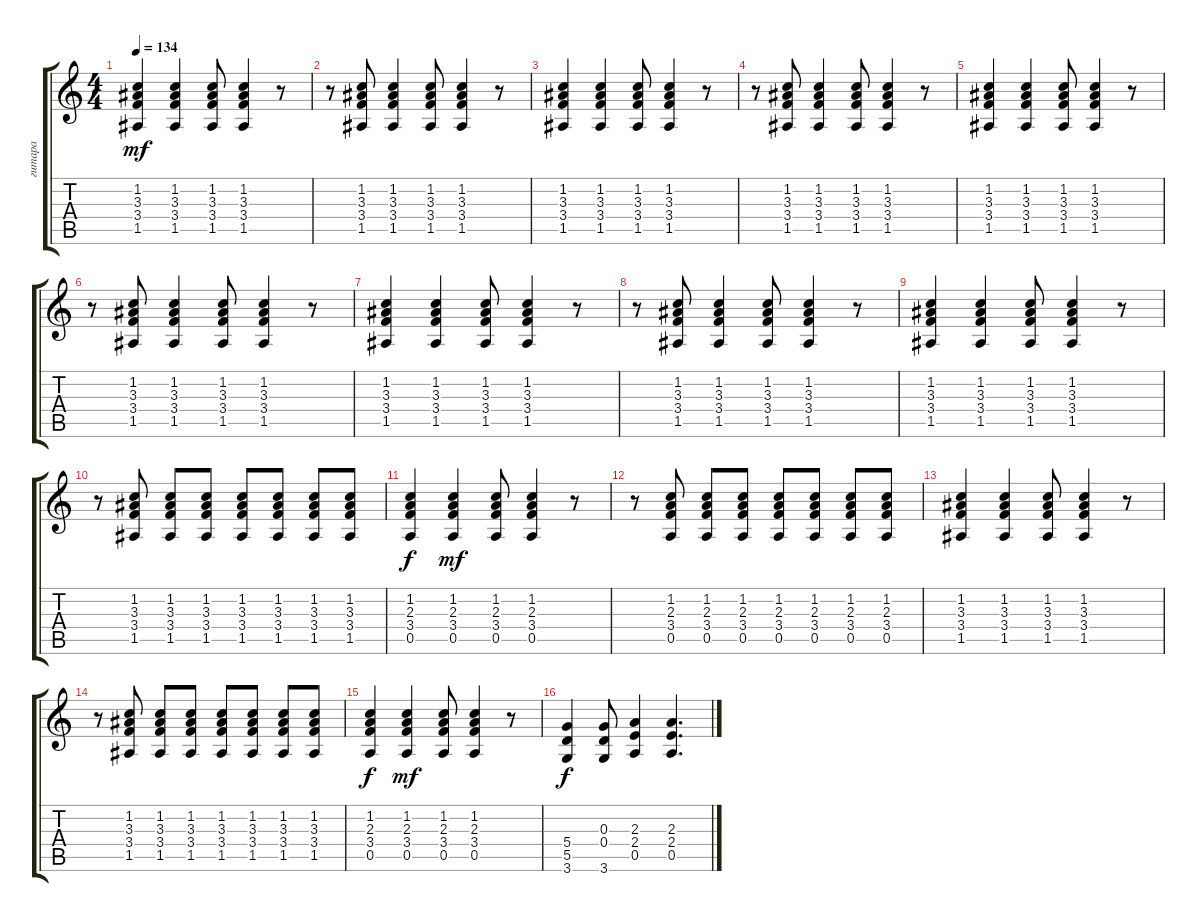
\track ("гитара" "гитара") {instrument overdrivenguitar}
\staff {score tabs}
\tuning (E4 B3 G3 D3 A2 E2) {hide}
\ts (4 4)
\tempo 134
\clef g2
\ks c
(1.2 3.3 3.4 1.5).4{dy mf} (1.2 3.3 3.4 1.5).4 (1.2 3.3 3.4 1.5).8 (1.2 3.3 3.4 1.5).4 r.8 |
r.8 (1.2 3.3 3.4 1.5).8 (1.2 3.3 3.4 1.5).4 (1.2 3.3 3.4 1.5).8 (1.2 3.3 3.4 1.5).4 r.8 |
(1.2 3.3 3.4 1.5).4 (1.2 3.3 3.4 1.5).4 (1.2 3.3 3.4 1.5).8 (1.2 3.3 3.4 1.5).4 r.8 |
r.8 (1.2 3.3 3.4 1.5).8 (1.2 3.3 3.4 1.5).4 (1.2 3.3 3.4 1.5).8 (1.2 3.3 3.4 1.5).4 r.8 |
(1.2 3.3 3.4 1.5).4 (1.2 3.3 3.4 1.5).4 (1.2 3.3 3.4 1.5).8 (1.2 3.3 3.4 1.5).4 r.8 |
r.8 (1.2 3.3 3.4 1.5).8 (1.2 3.3 3.4 1.5).4 (1.2 3.3 3.4 1.5).8 (1.2 3.3 3.4 1.5).4 r.8 |
(1.2 3.3 3.4 1.5).4 (1.2 3.3 3.4 1.5).4 (1.2 3.3 3.4 1.5).8 (1.2 3.3 3.4 1.5).4 r.8 |
r.8 (1.2 3.3 3.4 1.5).8 (1.2 3.3 3.4 1.5).4 (1.2 3.3 3.4 1.5).8 (1.2 3.3 3.4 1.5).4 r.8 |
(1.2 3.3 3.4 1.5).4 (1.2 3.3 3.4 1.5).4 (1.2 3.3 3.4 1.5).8 (1.2 3.3 3.4 1.5).4 r.8 |
r.8 (1.2 3.3 3.4 1.5).8 (1.2 3.3 3.4 1.5).8 (1.2 3.3 3.4 1.5).8 (1.2 3.3 3.4 1.5).8 (1.2 3.3 3.4 1.5).8 (1.2 3.3 3.4 1.5).8 (1.2 3.3 3.4 1.5).8 |
(1.2 2.3 3.4 0.5).4{dy f} (1.2 2.3 3.4 0.5).4{dy mf} (1.2 2.3 3.4 0.5).8 (1.2 2.3 3.4 0.5).4 r.8 |
r.8 (1.2 2.3 3.4 0.5).8 (1.2 2.3 3.4 0.5).8 (1.2 2.3 3.4 0.5).8 (1.2 2.3 3.4 0.5).8 (1.2 2.3 3.4 0.5).8 (1.2 2.3 3.4 0.5).8 (1.2 2.3 3.4 0.5).8 |
(1.2 3.3 3.4 1.5).4 (1.2 3.3 3.4 1.5).4 (1.2 3.3 3.4 1.5).8 (1.2 3.3 3.4 1.5).4 r.8 |
r.8 (1.2 3.3 3.4 1.5).8 (1.2 3.3 3.4 1.5).8 (1.2 3.3 3.4 1.5).8 (1.2 3.3 3.4 1.5).8 (1.2 3.3 3.4 1.5).8 (1.2 3.3 3.4 1.5).8 (1.2 3.3 3.4 1.5).8 |
(1.2 2.3 3.4 0.5).4{dy f} (1.2 2.3 3.4 0.5).4{dy mf} (1.2 2.3 3.4 0.5).8 (1.2 2.3 3.4 0.5).4 r.8 |
(5.4 5.5 3.6).4{dy f} (0.3 0.4 3.6).8 (2.3 2.4 0.5).4 (2.3 2.4 0.5).4{d}
